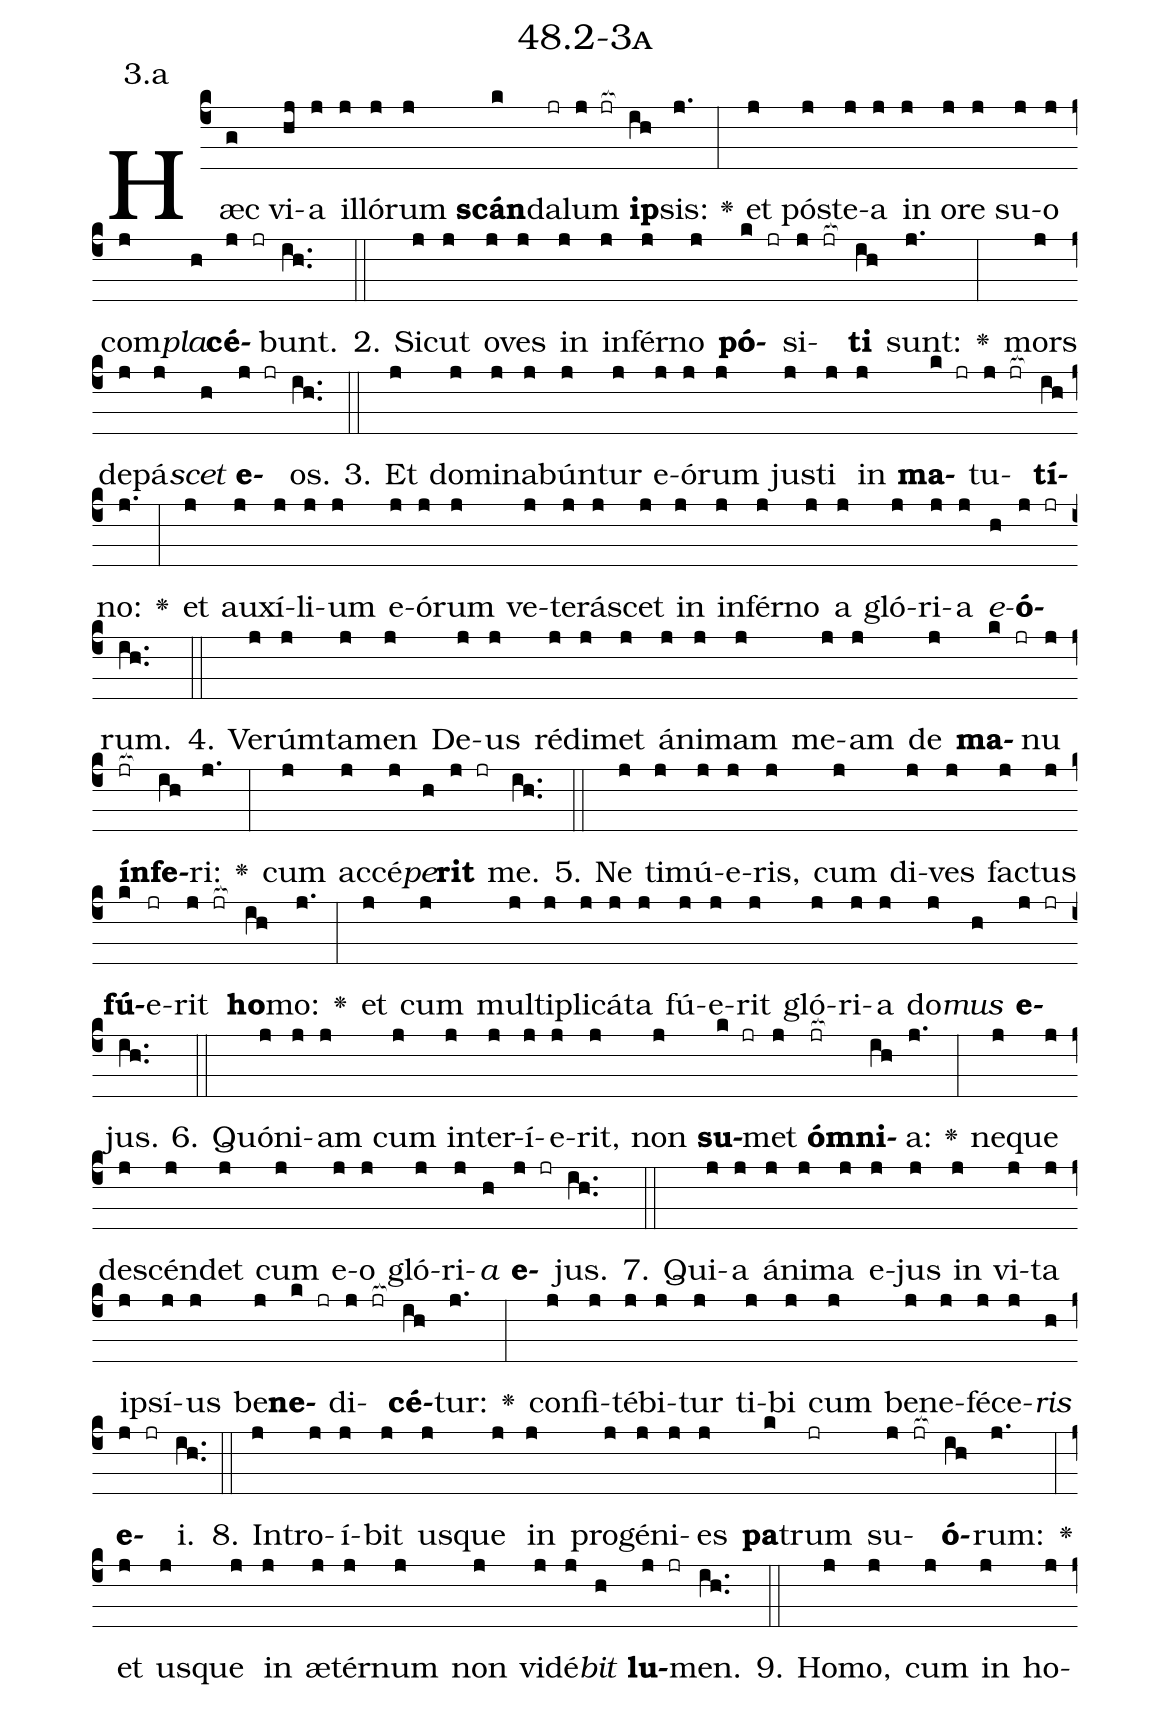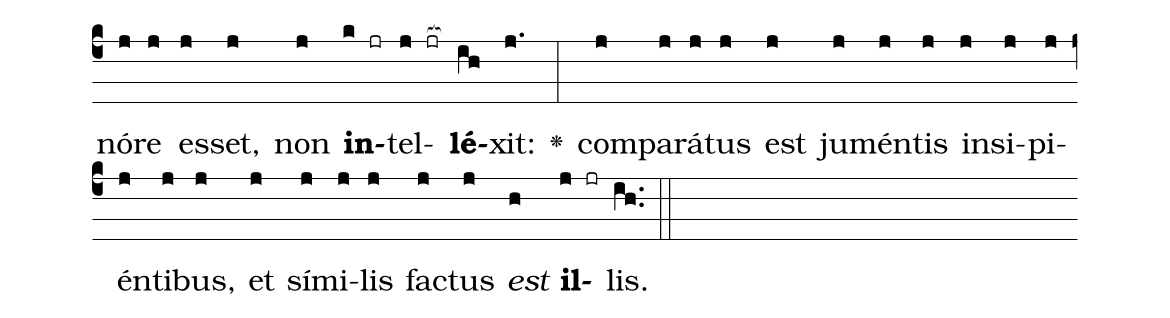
name: 48.2-3a;
annotation: 3.a;
%%
(c4)Hæc(g) vi(hj)a(j) il(j)ló(j)rum(j) <b>scán</b>(k)da(jr)lum(j jr[ocb:1{]) <b>ip</b>(ih[ocb:0}])sis:(j.) <v>\greheightstar</v>(:) et(j) póst(j)e(j)a(j) in(j) o(j)re(j) su(j)o(j) com(j)<i>pla</i>(h)<b>cé</b>(j jr)bunt.(ih..) (::)
2. Sic(j)ut(j) o(j)ves(j) in(j) in(j)fér(j)no(j) <b>pó</b>(k jr)si(j jr[ocb:1{])<b>ti</b>(ih[ocb:0}]) sunt:(j.) <v>\greheightstar</v>(:) mors(j) de(j)pá(j)<i>scet</i>(h) <b>e</b>(j jr)os.(ih..) (::)
3. Et(j) do(j)mi(j)na(j)bún(j)tur(j) e(j)ó(j)rum(j) jus(j)ti(j) in(j) <b>ma</b>(k jr)tu(j jr[ocb:1{])<b>tí</b>(ih[ocb:0}])no:(j.) <v>\greheightstar</v>(:) et(j) au(j)xí(j)li(j)um(j) e(j)ó(j)rum(j) ve(j)te(j)rá(j)scet(j) in(j) in(j)fér(j)no(j) a(j) gló(j)ri(j)a(j) <i>e</i>(h)<b>ó</b>(j jr)rum.(ih..) (::)
4. Ve(j)rúm(j)ta(j)men(j) De(j)us(j) réd(j)i(j)met(j) á(j)ni(j)mam(j) me(j)am(j) de(j) <b>ma</b>(k jr)nu(j) <b>ín</b>(jr[ocb:1{])<b>fe</b>(ih[ocb:0}])ri:(j.) <v>\greheightstar</v>(:) cum(j) ac(j)cé(j)<i>pe</i>(h)<b>rit</b>(j jr) me.(ih..) (::)
5. Ne(j) ti(j)mú(j)e(j)ris,(j) cum(j) di(j)ves(j) fac(j)tus(j) <b>fú</b>(k)e(jr)rit(j jr[ocb:1{]) <b>ho</b>(ih[ocb:0}])mo:(j.) <v>\greheightstar</v>(:) et(j) cum(j) mul(j)ti(j)pli(j)cá(j)ta(j) fú(j)e(j)rit(j) gló(j)ri(j)a(j) do(j)<i>mus</i>(h) <b>e</b>(j jr)jus.(ih..) (::)
6. Quón(j)i(j)am(j) cum(j) in(j)ter(j)í(j)e(j)rit,(j) non(j) <b>su</b>(k jr)met(j) <b>óm</b>(jr[ocb:1{])<b>ni</b>(ih[ocb:0}])a:(j.) <v>\greheightstar</v>(:) ne(j)que(j) de(j)scén(j)det(j) cum(j) e(j)o(j) gló(j)ri(j)<i>a</i>(h) <b>e</b>(j jr)jus.(ih..) (::)
7. Qui(j)a(j) á(j)ni(j)ma(j) e(j)jus(j) in(j) vi(j)ta(j) ip(j)sí(j)us(j) be(j)<b>ne</b>(k jr)di(j jr[ocb:1{])<b>cé</b>(ih[ocb:0}])tur:(j.) <v>\greheightstar</v>(:) con(j)fi(j)té(j)bi(j)tur(j) ti(j)bi(j) cum(j) be(j)ne(j)fé(j)ce(j)<i>ris</i>(h) <b>e</b>(j jr)i.(ih..) (::)
8. In(j)tro(j)í(j)bit(j) us(j)que(j) in(j) pro(j)gé(j)ni(j)es(j) <b>pa</b>(k)trum(jr) su(j jr[ocb:1{])<b>ó</b>(ih[ocb:0}])rum:(j.) <v>\greheightstar</v>(:) et(j) us(j)que(j) in(j) æ(j)tér(j)num(j) non(j) vi(j)dé(j)<i>bit</i>(h) <b>lu</b>(j jr)men.(ih..) (::)
9. Ho(j)mo,(j) cum(j) in(j) ho(j)nó(j)re(j) es(j)set,(j) non(j) <b>in</b>(k jr)tel(j jr[ocb:1{])<b>lé</b>(ih[ocb:0}])xit:(j.) <v>\greheightstar</v>(:) com(j)pa(j)rá(j)tus(j) est(j) ju(j)mén(j)tis(j) in(j)si(j)pi(j)én(j)ti(j)bus,(j) et(j) sí(j)mi(j)lis(j) fac(j)tus(j) <i>est</i>(h) <b>il</b>(j jr)lis.(ih..) (::)
